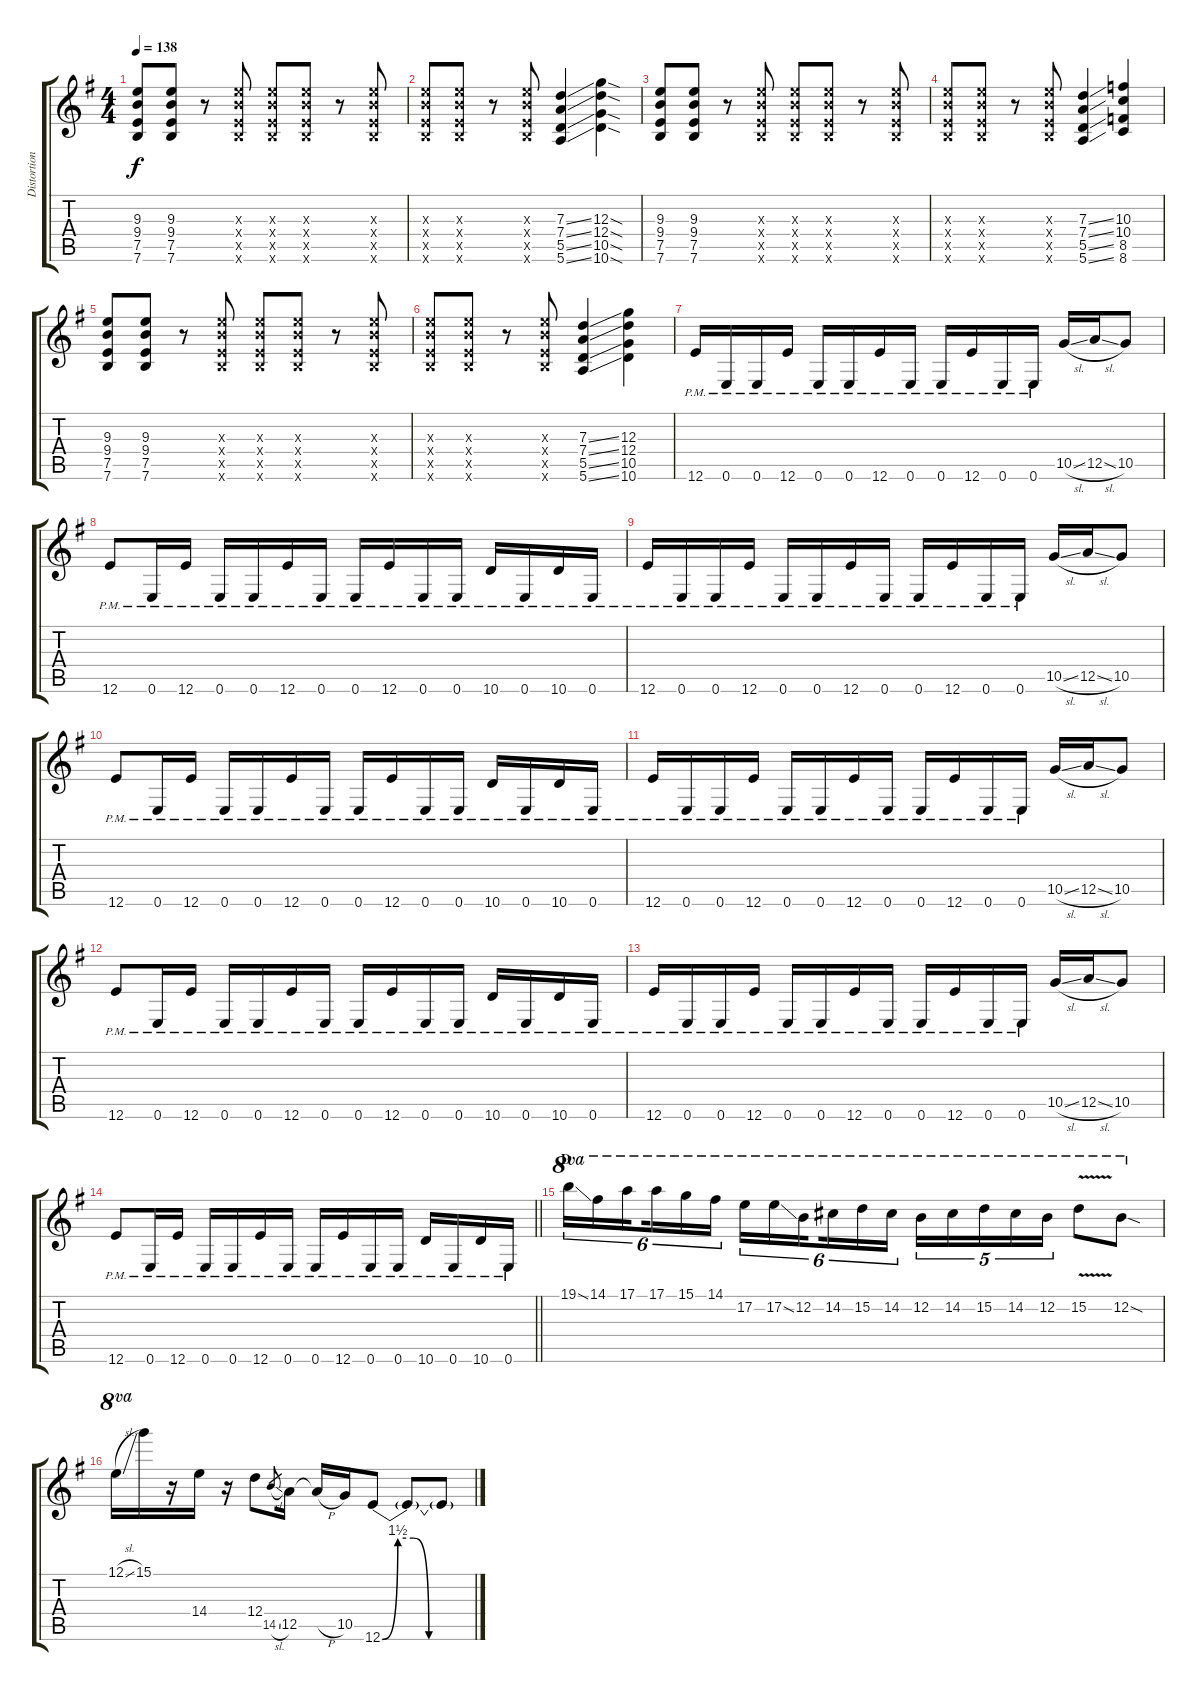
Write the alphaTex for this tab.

\track ("Distortion 4" "Distortion") {instrument distortionguitar}
\staff {score tabs}
\tuning (E4 B3 G3 D3 A2 E2) {hide}
\ts (4 4)
\tempo 138
\clef g2
\ks g
(9.3 9.4 7.5 7.6).8{dy f} (9.3 9.4 7.5 7.6).8 r.8 (9.3{x} 9.4{x} 7.5{x} 7.6{x}).8 (9.3{x} 9.4{x} 7.5{x} 7.6{x}).8 (9.3{x} 9.4{x} 7.5{x} 7.6{x}).8 r.8 (9.3{x} 9.4{x} 7.5{x} 7.6{x}).8 |
(9.3{x} 9.4{x} 7.5{x} 7.6{x}).8 (9.3{x} 9.4{x} 7.5{x} 7.6{x}).8 r.8 (9.3{x} 9.4{x} 7.5{x} 7.6{x}).8 (7.3{ss} 7.4{ss} 5.5{ss} 5.6{ss}).4 (12.3{sod} 12.4{sod} 10.5{sod} 10.6{sod}).4 |
(9.3 9.4 7.5 7.6).8 (9.3 9.4 7.5 7.6).8 r.8 (9.3{x} 9.4{x} 7.5{x} 7.6{x}).8 (9.3{x} 9.4{x} 7.5{x} 7.6{x}).8 (9.3{x} 9.4{x} 7.5{x} 7.6{x}).8 r.8 (9.3{x} 9.4{x} 7.5{x} 7.6{x}).8 |
(9.3{x} 9.4{x} 7.5{x} 7.6{x}).8 (9.3{x} 9.4{x} 7.5{x} 7.6{x}).8 r.8 (9.3{x} 9.4{x} 7.5{x} 7.6{x}).8 (7.3{ss} 7.4{ss} 5.5{ss} 5.6{ss}).4 (10.3 10.4 8.5 8.6).4 |
(9.3 9.4 7.5 7.6).8 (9.3 9.4 7.5 7.6).8 r.8 (9.3{x} 9.4{x} 7.5{x} 7.6{x}).8 (9.3{x} 9.4{x} 7.5{x} 7.6{x}).8 (9.3{x} 9.4{x} 7.5{x} 7.6{x}).8 r.8 (9.3{x} 9.4{x} 7.5{x} 7.6{x}).8 |
(9.3{x} 9.4{x} 7.5{x} 7.6{x}).8 (9.3{x} 9.4{x} 7.5{x} 7.6{x}).8 r.8 (9.3{x} 9.4{x} 7.5{x} 7.6{x}).8 (7.3{ss} 7.4{ss} 5.5{ss} 5.6{ss}).4 (12.3 12.4 10.5 10.6).4 |
12.6{pm}.16 0.6{pm}.16 0.6{pm}.16 12.6{pm}.16 0.6{pm}.16 0.6{pm}.16 12.6{pm}.16 0.6{pm}.16 0.6{pm}.16 12.6{pm}.16 0.6{pm}.16 0.6{pm}.16 10.5{sl}.16 12.5{sl}.16 10.5.8 |
12.6{pm}.8 0.6{pm}.16 12.6{pm}.16 0.6{pm}.16 0.6{pm}.16 12.6{pm}.16 0.6{pm}.16 0.6{pm}.16 12.6{pm}.16 0.6{pm}.16 0.6{pm}.16 10.6{pm}.16 0.6{pm}.16 10.6{pm}.16 0.6{pm}.16 |
12.6{pm}.16 0.6{pm}.16 0.6{pm}.16 12.6{pm}.16 0.6{pm}.16 0.6{pm}.16 12.6{pm}.16 0.6{pm}.16 0.6{pm}.16 12.6{pm}.16 0.6{pm}.16 0.6{pm}.16 10.5{sl}.16 12.5{sl}.16 10.5.8 |
12.6{pm}.8 0.6{pm}.16 12.6{pm}.16 0.6{pm}.16 0.6{pm}.16 12.6{pm}.16 0.6{pm}.16 0.6{pm}.16 12.6{pm}.16 0.6{pm}.16 0.6{pm}.16 10.6{pm}.16 0.6{pm}.16 10.6{pm}.16 0.6{pm}.16 |
12.6{pm}.16 0.6{pm}.16 0.6{pm}.16 12.6{pm}.16 0.6{pm}.16 0.6{pm}.16 12.6{pm}.16 0.6{pm}.16 0.6{pm}.16 12.6{pm}.16 0.6{pm}.16 0.6{pm}.16 10.5{sl}.16 12.5{sl}.16 10.5.8 |
12.6{pm}.8 0.6{pm}.16 12.6{pm}.16 0.6{pm}.16 0.6{pm}.16 12.6{pm}.16 0.6{pm}.16 0.6{pm}.16 12.6{pm}.16 0.6{pm}.16 0.6{pm}.16 10.6{pm}.16 0.6{pm}.16 10.6{pm}.16 0.6{pm}.16 |
12.6{pm}.16 0.6{pm}.16 0.6{pm}.16 12.6{pm}.16 0.6{pm}.16 0.6{pm}.16 12.6{pm}.16 0.6{pm}.16 0.6{pm}.16 12.6{pm}.16 0.6{pm}.16 0.6{pm}.16 10.5{sl}.16 12.5{sl}.16 10.5.8 |
\barLineRight lightlight
12.6{pm}.8 0.6{pm}.16 12.6{pm}.16 0.6{pm}.16 0.6{pm}.16 12.6{pm}.16 0.6{pm}.16 0.6{pm}.16 12.6{pm}.16 0.6{pm}.16 0.6{pm}.16 10.6{pm}.16 0.6{pm}.16 10.6{pm}.16 0.6{pm}.16 |
\section ("" "D")
19.1{ss}.16{tu (6 4) ot 8va} 14.1.16{tu (6 4) ot 8va} 17.1.16{tu (6 4) ot 8va beam splitsecondary} 17.1.16{tu (6 4) ot 8va} 15.1.16{tu (6 4) ot 8va} 14.1.16{tu (6 4) ot 8va} 17.2.16{tu (6 4) ot 8va} 17.2{ss}.16{tu (6 4) ot 8va} 12.2.16{tu (6 4) ot 8va beam splitsecondary} 14.2.16{tu (6 4) ot 8va} 15.2.16{tu (6 4) ot 8va} 14.2.16{tu (6 4) ot 8va} 12.2.16{tu (5 4) ot 8va} 14.2.16{tu (5 4) ot 8va} 15.2.16{tu (5 4) ot 8va} 14.2.16{tu (5 4) ot 8va} 12.2.16{tu (5 4) ot 8va} 15.2{v}.8{ot 8va} 12.2{sod}.8{ot 8va} |
12.1{sl}.16{ot 8va} 15.1.16 r.16 14.4.16 r.16 12.4.8 14.5{sl}.8{gr} 12.5.16 12.5{h t}.16 10.5.16 12.6{be (custom 0 0 10 6 20 6 30 0 60 0)}.8 12.6{t}.8 12.6{t}.8
